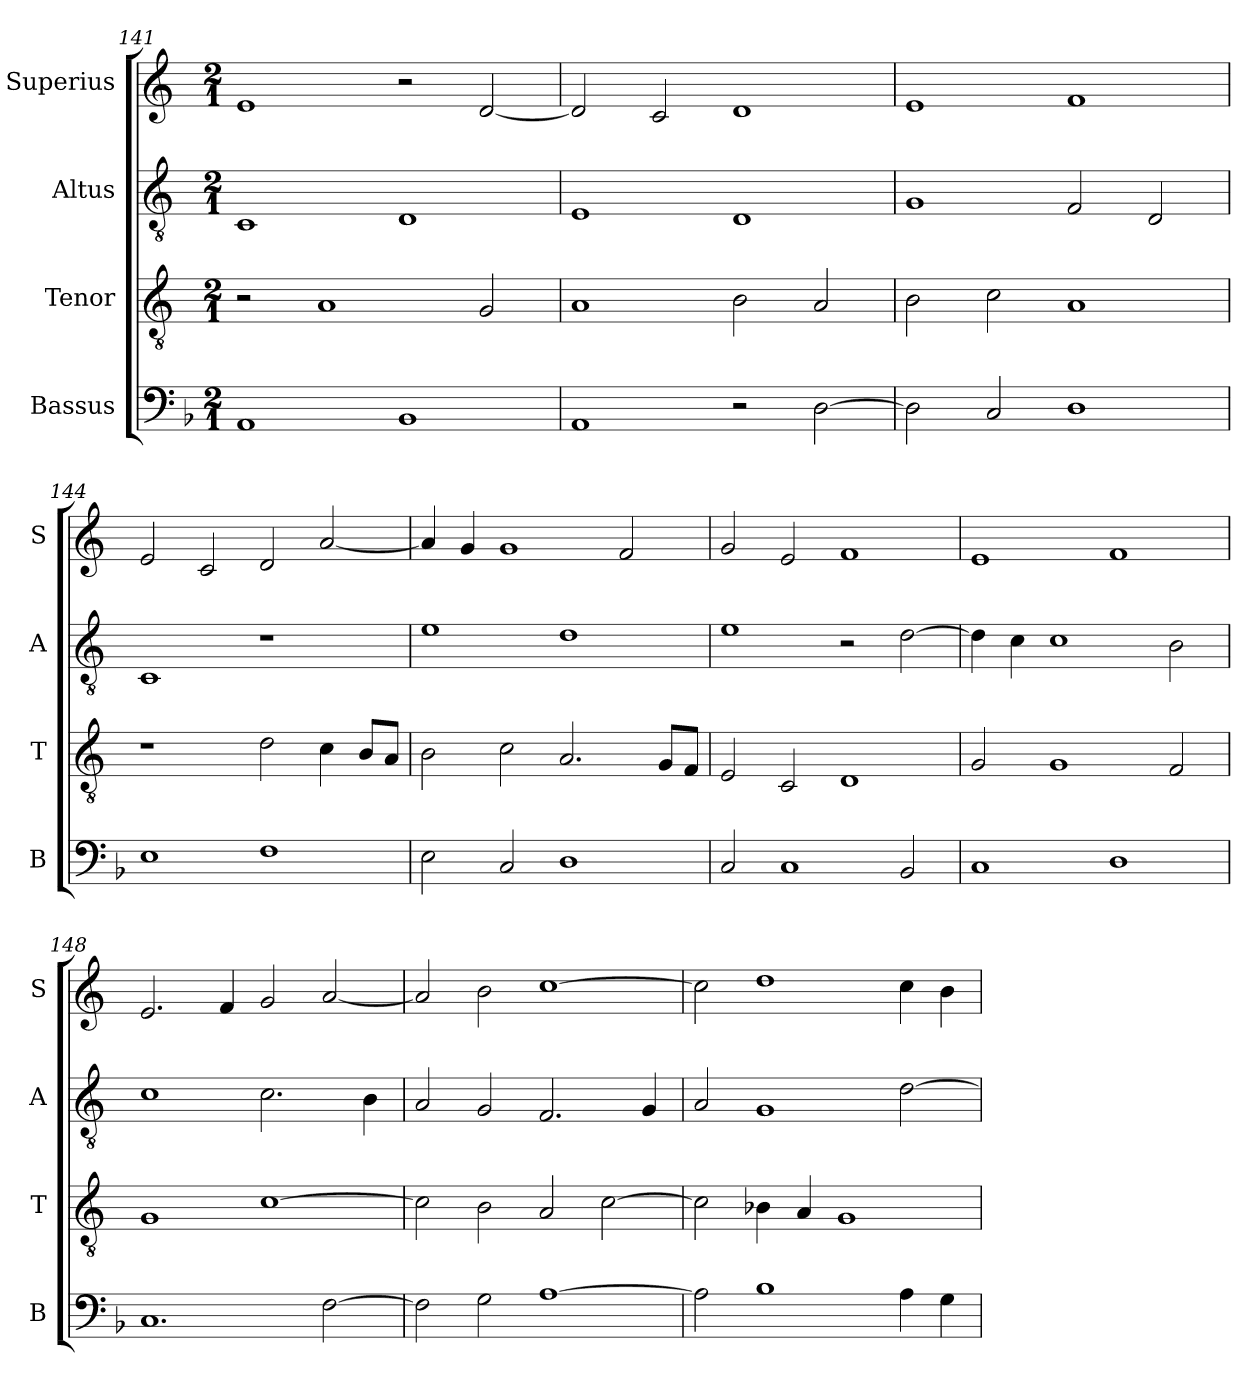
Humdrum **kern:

**kern	**kern	**kern	**kern
*part4	*part3	*part2	*part1
*staff4	*staff3	*staff2	*staff1
*I"Bassus	*I"Tenor	*I"Altus	*I"Superius
*I'B	*I'T	*I'A	*I'S
*clefF4	*clefGv2	*clefGv2	*clefG2
*k[b-]	*k[]	*k[]	*k[]
*M2/1	*M2/1	*M2/1	*M2/1
=141	=141	=141	=141
1AA	2r	1C	1e
.	1A	.	.
1BB-	.	1D	2r
.	2G/	.	[2d/
=142	=142	=142	=142
1AA	1A	1E	2d/]
.	.	.	2c/
2r	2B\	1D	1d
[2D\	2A/	.	.
=143	=143	=143	=143
2D\]	2B\	1G	1e
2C/	2c\	.	.
1D	1A	2F/	1f
.	.	2D/	.
=144	=144	=144	=144
1E	1r	1C	2e/
.	.	.	2c/
1F	2d\	1r	2d/
.	4c\	.	[2a/
.	8B/L	.	.
.	8A/J	.	.
=145	=145	=145	=145
2E\	2B\	1e	4a/]
.	.	.	4g/
2C/	2c\	.	1g
1D	2.A/	1d	.
.	.	.	2f/
.	8G/L	.	.
.	8F/J	.	.
=146	=146	=146	=146
2C/	2E/	1e	2g/
1C	2C/	.	2e/
.	1D	2r	1f
2BB-/	.	[2d\	.
=147	=147	=147	=147
1C	2G/	4d\]	1e
.	.	4c\	.
.	1G	1c	.
1D	.	.	1f
.	2F/	2B\	.
=148	=148	=148	=148
1.C	1G	1c	2.e/
.	.	.	4f/
.	[1c	2.c\	2g/
[2F\	.	.	[2a/
.	.	4B\	.
=149	=149	=149	=149
2F\]	2c\]	2A/	2a/]
2G\	2B\	2G/	2b\
[1A	2A/	2.F/	[1cc
.	[2c\	.	.
.	.	4G/	.
=150	=150	=150	=150
2A\]	2c\]	2A/	2cc\]
1B-	4B-X\	1G	1dd
.	4A/	.	.
.	1G	.	.
4A\	.	[2d\	4cc\
4G\	.	.	4b\
=	=	=	=
*-	*-	*-	*-
